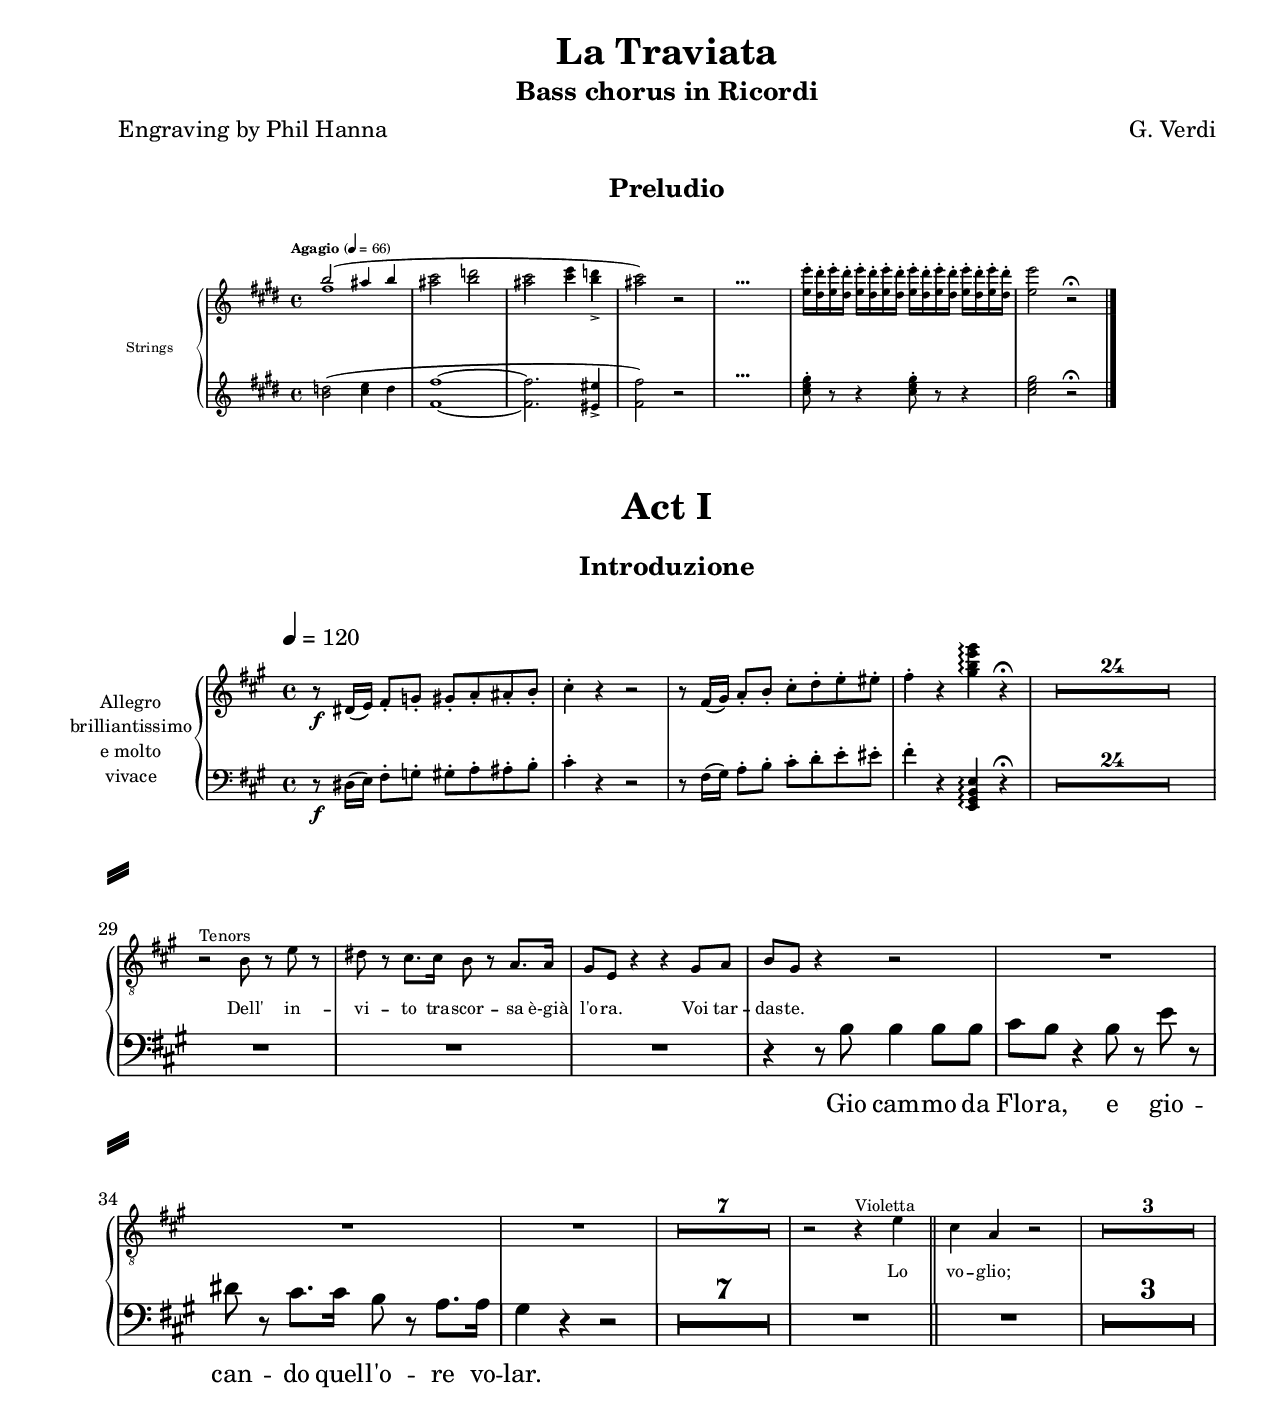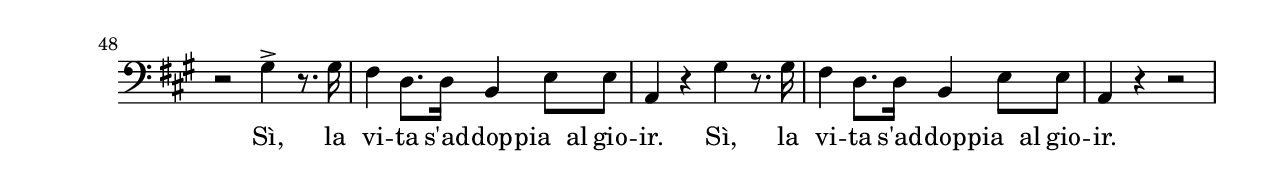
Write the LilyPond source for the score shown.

\version "2.22.1"

#(ly:set-option 'midi-extension "mid")

\header {
  title = "La Traviata"
  subtitle = "Bass chorus in Ricordi"
  composer = "G. Verdi"
  poet = \markup \center-column {
    \line {Engraving by Phil Hanna}
    \vspace #1
    \line { }
  }
}

\paper {
  #(set-paper-size "letter")
  top-margin = 1\cm
  left-margin = 2\cm
  right-margin = 1\cm
  ragged-bottom = ##t
  ragged-last-bottom = ##t
  system-system-spacing.basic-distance = #17
  score-system-spacing =
  #'((basic-distance . 10)
     (minimum-distance . 10)
     (padding . 1)
     (stretchability . 10))
  system-separator-markup = \slashSeparator
  print-page-number = ##f
}

globals = {
  \compressEmptyMeasures
  \override MultiMeasureRest.expand-limit = #2
  \override Score.MetronomeMark.padding = #3
}

morebars = {
  s1 ^\markup {
    \fontsize #3 \bold {...}
  }

}

\markup {
  \fill-line {
    \center-column {
      \line {\large \bold  {Preludio}}
      \vspace #1
      \line { }
    }
  }
}

\score {  
  \new PianoStaff \with { instrumentName = "Strings" }
  <<
    \new Staff {
      \globals
      \key e \major
      \time 4/4
      \clef treble
      <<
        \new Voice \relative c''' {
          \voiceOne
          \tempo Agagio 4=66
          b2 ( ais4 b
          \oneVoice
          cis2 d2
          cis2 e4 d4
          cis2 ) 
          r2
          \morebars
          \repeat unfold 8 {
            <e, e'>16-. <dis dis'>-.
          } 
          <e e'>2 r2 \fermata
          \bar "|."
        }
        \new Voice \relative c'' {
          \voiceTwo
          fis1
          ais2 b2
          ais2 cis4 b->
          ais2 s2
          s1         
        }
      >>
    }
    \new Staff {
      \globals
      \key e \major
      \time 4/4
      \clef bass
      \new Voice \relative c'' {
        \clef treble
        <b d>2 ( <cis e>4 d
        <fis, fis'>1 ~
        q2. <eis eis'>4->
        <fis fis'>2 ) r2
        \morebars
        <cis' e gis>8-. r r4 q8-. r r4
        q2 r2 \fermata
      }
    }
  >>
  \layout {
    %indent = 0
    #(layout-set-staff-size 12)
  }
}


\markup {
  \fill-line {
    \center-column {
      \line { \fontsize #4 \bold "Act I" }
      \vspace #1
      \line { }
    }
  }
}

\markup {
  \fill-line {
    \center-column {
      \line {
        \large \bold {Introduzione}
      }
      \vspace #1
      \line { }
    }
  }
}

\score {
  <<
    \new PianoStaff <<
      
      %%%%%%%%%%%%%%%%%%%%%%%%%%%%%%%%%%%%%
      % Cue staff
      %%%%%%%%%%%%%%%%%%%%%%%%%%%%%%%%%%%%%
      
      \new Staff = "cueStaff" \with {
        instrumentName = "Cue voice"
        \magnifyStaff #5/7
      } {
        <<
          \new Voice = "cueVoice" \relative c' {
            \globals
            \key a \major
            \time 4/4
            s1*4
            s1*24
            \break
            \clef "treble_8"
            r2 ^\markup "Tenors" b8 r e r	|
            dis8 r cis8. cis16 b8 r a8. a16	|
            gis8 e r4 r4 gis8 a8			|
            b8 gis8 r4 r2			|
            R1*10
            r2 r4 ^\markup "Violetta" e'4 \bar "||"
            cis4 a r2
            R1*3
          }
          \new Lyrics \lyricsto "cueVoice" {
            \lyricmode {
              \set fontSize = #-3.2
              Dell' in -- vi -- to tra -- scor -- sa è-già l'o -- ra.
              Voi tar -- das -- te.
              Lo vo -- glio;
            }
          }
        >>
      }
    
      %%%%%%%%%%%%%%%%%%%%%%%%%%%%%%%%%%%%%
      % Bass voice
      %%%%%%%%%%%%%%%%%%%%%%%%%%%%%%%%%%%%%
      
      \new Staff = "bassStaff" \with {
        instrumentName = "Bass"
      } {
        <<
          \new Voice = "bassVoice" \relative c' {
            \globals
            \key a \major
            \time 4/4
            \clef bass
            s1*4
            s1*24
            R1 * 3
            r4 r8 b b4 b8 b
            cis8 b r4 b8 r e r |
            dis8 r cis8. cis16 b8 r a8. a16
            gis4 r r2 |
            R1*9
            R1*3
            r2 gis4-> r8. gis16 |
            fis4 d8. d16 b4 e8 e |
            a,4 r gis' r8. gis16 |
            fis4 d8. d16 b4 e8 e |
            a,4 r r2 |
          }      
          \new Lyrics \lyricsto "bassVoice" {
            \lyricmode {
              \set fontSize = #0
              Gio cam -- mo da Flo -- ra,
              e gio -- can -- do quel -- l'o -- re vo -- lar.
              Sì, la vi -- ta s'ad -- dop -- pia__al gio -- ir.
              Sì, la vi -- ta s'ad -- dop -- pia__al gio -- ir.
            }
          }
      
        >>
      }

    >>
    
    %%%%%%%%%%%%%%%%%%%%%%%%%%%%%%%%%%%%%
    % Orchestra
    %%%%%%%%%%%%%%%%%%%%%%%%%%%%%%%%%%%%%
    
    \new PianoStaff \with {
      instrumentName = \markup {
        \fontsize #-2
        \center-column {
          \line {Allegro}
          \line {brilliantissimo}
          \line {e molto}
          \line {vivace}
        }
      }
    }
    <<
      %%%%%%%%%%%%%%%%%%%%%%%%%%%%%%%%%%%
      % Orchestra left hand
      %%%%%%%%%%%%%%%%%%%%%%%%%%%%%%%%%%%
      \new Staff \with {
        \magnifyStaff #5/7
      } {
        \globals
        \key a \major
        \time 4/4
        \tempo 4=120
        \clef treble
        \relative c' {
          r8 \f dis16 ( e ) fis8-. g-. gis-. a-. ais-. b-.
          cis4-. r r2
          r8 fis,16 ( gis ) a8-. b-. cis-. d-. e-. eis-.
          fis4-. r <gis b e gis> \arpeggio r4 \fermata
          R1*24
        }
      }
      
      %%%%%%%%%%%%%%%%%%%%%%%%%%%%%%%%%%%
      % Orchestra right hand
      %%%%%%%%%%%%%%%%%%%%%%%%%%%%%%%%%%%
      \new Staff \with {
        \magnifyStaff #5/7
      } {
        \globals
        \key a \major
        \time 4/4
        \clef bass
        \relative c {
          r8 \f dis16 ( e ) fis8-. g-. gis-. a-. ais-. b-.
          cis4-. r r2
          r8 fis,16 ( gis ) a8-. b-. cis-. d-. e-. eis-.
          fis4-. r <e,, gis b e> \arpeggio r4 \fermata
          R1*24
        }
      }
    >>
  >>
  \layout {
    %#(layout-set-staff-size 12)
    \context {
      \Staff
      \RemoveAllEmptyStaves
    }
  }
}

